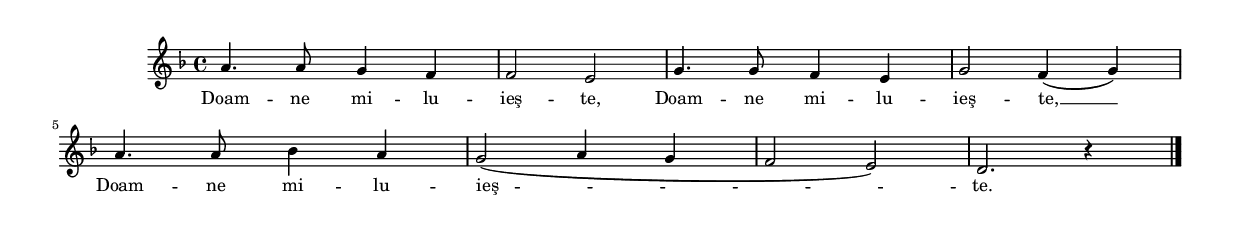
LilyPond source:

\version "2.19.80"
\include "defines.ly"
\include "preamble.ly"

global = {
  \globalPreamble
  \key f \major
}

monoWords = \lyricmode {
  Doam -- ne mi -- lu -- ieş -- te,
  Doam -- ne mi -- lu -- ieş -- te, __
  Doam -- ne mi -- lu -- ieş -- te.
}

monoMusic = \relative c' {
  a'4. a8 g4 f4
  f2 e2
  g4. g8 f4 e4
  g2 f4( g4)
  a4. a8 bes4 a4
  g2( a4 g4
  f2 e2)
  d2. r4 \bar "|."
}

\version "2.19.80"
myScore = \new Score \with {
  \override SpacingSpanner.shortest-duration-space = #myNoteSpacing
} <<
  \new Staff { \global \monoMusic }
  \addlyrics { \monoWords }
>>

\score {
  \myScore
  \layout { }
  \midi {
    \midiTempo
    \context {
      \Voice
      \remove "Dynamic_performer"
    }
  }
}

